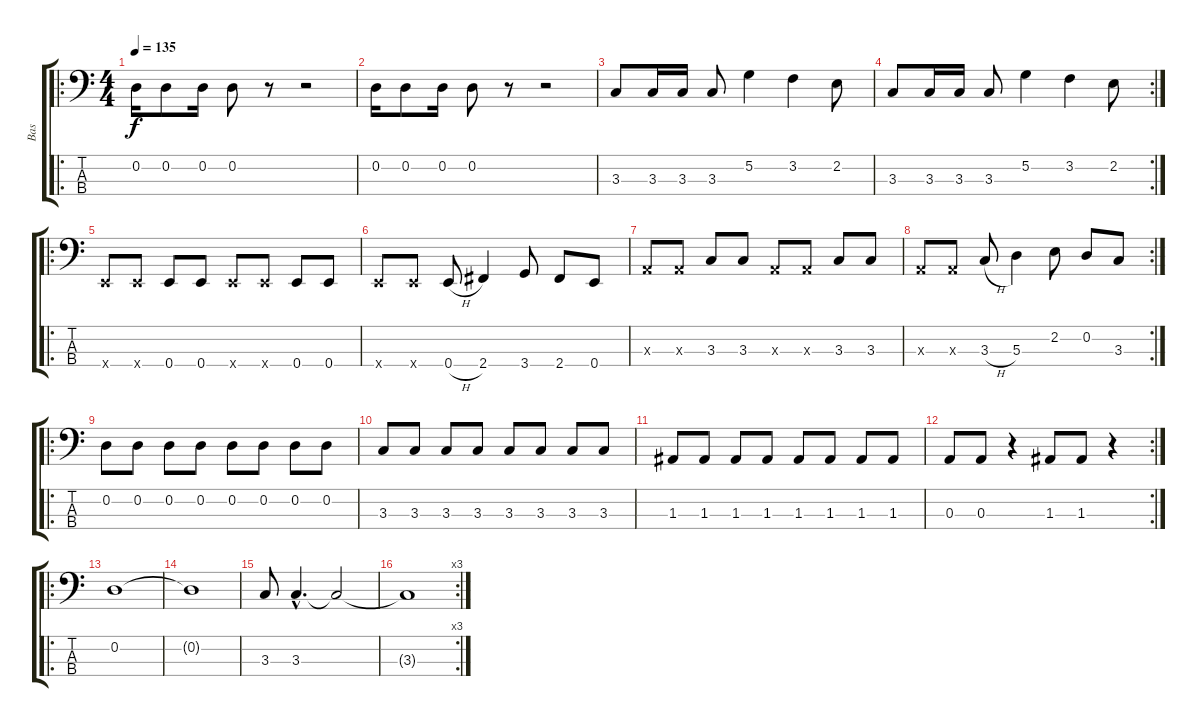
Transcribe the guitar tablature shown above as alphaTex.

\track ("Bas" "Bas") {instrument electricbasspick}
\staff {score tabs}
\tuning (G2 D2 A1 E1) {hide}
\ro
\ts (4 4)
\tempo 135
\clef f4
\ks c
0.2.16{dy f} 0.2.8 0.2.16 0.2.8 r.8 r.2 |
0.2.16 0.2.8 0.2.16 0.2.8 r.8 r.2 |
3.3.8 3.3.16 3.3.16 3.3.8 5.2.4 3.2.4 2.2.8 |
\rc 2
3.3.8 3.3.16 3.3.16 3.3.8 5.2.4 3.2.4 2.2.8 |
\ro
0.4{x}.8 0.4{x}.8 0.4.8 0.4.8 0.4{x}.8 0.4{x}.8 0.4.8 0.4.8 |
0.4{x}.8 0.4{x}.8 0.4{h}.8 2.4.4 3.4.8 2.4.8 0.4.8 |
0.3{x}.8 0.3{x}.8 3.3.8 3.3.8 0.3{x}.8 0.3{x}.8 3.3.8 3.3.8 |
\rc 2
0.3{x}.8 0.3{x}.8 3.3{h}.8 5.3.4 2.2.8 0.2.8 3.3.8 |
\ro
0.2.8 0.2.8 0.2.8 0.2.8 0.2.8 0.2.8 0.2.8 0.2.8 |
3.3.8 3.3.8 3.3.8 3.3.8 3.3.8 3.3.8 3.3.8 3.3.8 |
1.3.8 1.3.8 1.3.8 1.3.8 1.3.8 1.3.8 1.3.8 1.3.8 |
\rc 2
0.3.8 0.3.8 r.4 1.3.8 1.3.8 r.4 |
\ro
0.2.1{volume 16} |
0.2{t}.1 |
3.3.8 3.3{hac}.4{d} 3.3{t}.2 |
\rc 3
3.3{t}.1
